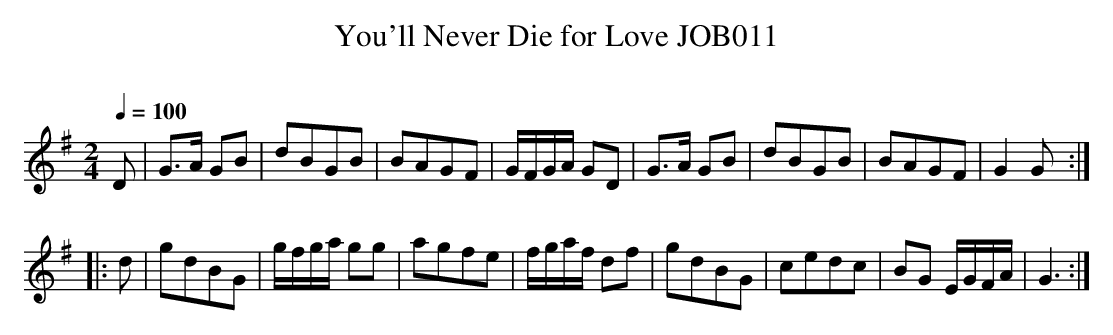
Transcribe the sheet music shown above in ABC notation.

X:1
T:You'll Never Die for Love JOB011
M:2/4
L:1/8
O:
Q:1/4=100
K:G
D|G3/2A/ GB|dBGB|BAGF|G/F/G/A/ GD|G3/2A/ GB|dBGB|BAGF|G2G:|
|:d|gdBG|g/f/g/a/ gg|agfe|f/g/a/f/ df|gdBG|cedc|BG E/G/F/A/|G3:|
